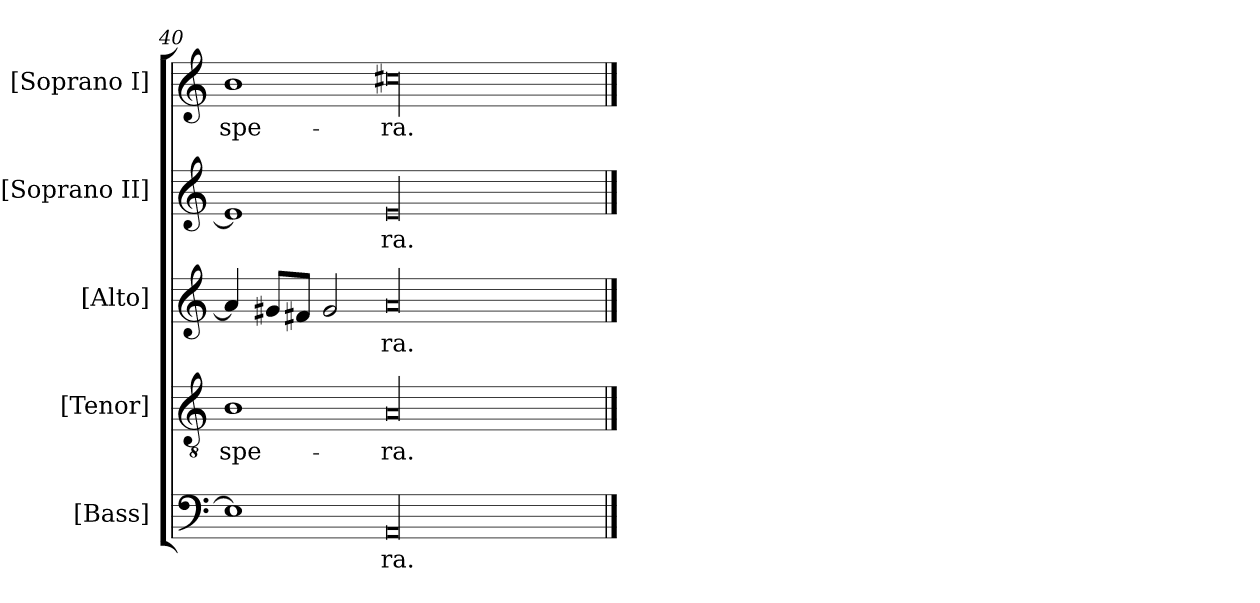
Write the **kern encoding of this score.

**kern	**text	**kern	**text	**kern	**text	**kern	**text	**kern	**text
*part5	*part5	*part4	*part4	*part3	*part3	*part2	*part2	*part1	*part1
*staff5	*staff5	*staff4	*staff4	*staff3	*staff3	*staff2	*staff2	*staff1	*staff1
*I"[Bass]	*	*I"[Tenor]	*	*I"[Alto]	*	*I"[Soprano II]	*	*I"[Soprano I]	*
*clefF4	*	*clefGv2	*	*clefG2	*	*clefG2	*	*clefG2	*
*k[]	*	*k[]	*	*k[]	*	*k[]	*	*k[]	*
*C:	*	*C:	*	*C:	*	*C:	*	*C:	*
=40	=40	=40	=40	=40	=40	=40	=40	=40	=40
!	!LO:LY:b:cj	!	!LO:LY:b:cj	!	!LO:LY:b:cj	!	!LO:LY:b:cj	!	!LO:LY:b:cj
1E]	--	1B	spe-	4a/]	--	1e]	--	1b	spe-
!	!	!	!	!	!LO:LY:b:cj	!	!	!	!
.	.	.	.	8g#X/L	--	.	.	.	.
!	!	!	!	!	!LO:LY:b:cj	!	!	!	!
.	.	.	.	8f#X/J	--	.	.	.	.
!	!	!	!	!	!LO:LY:b:cj	!	!	!	!
.	.	.	.	2g#/	--	.	.	.	.
!	!LO:LY:b:cj	!	!LO:LY:b:cj	!	!LO:LY:b:cj	!	!LO:LY:b:cj	!	!LO:LY:b:cj
00AA	-ra.	00A	-ra.	00a	-ra.	00e	-ra.	00cc#X	-ra.
==	==	==	==	==	==	==	==	==	==
*-	*-	*-	*-	*-	*-	*-	*-	*-	*-
